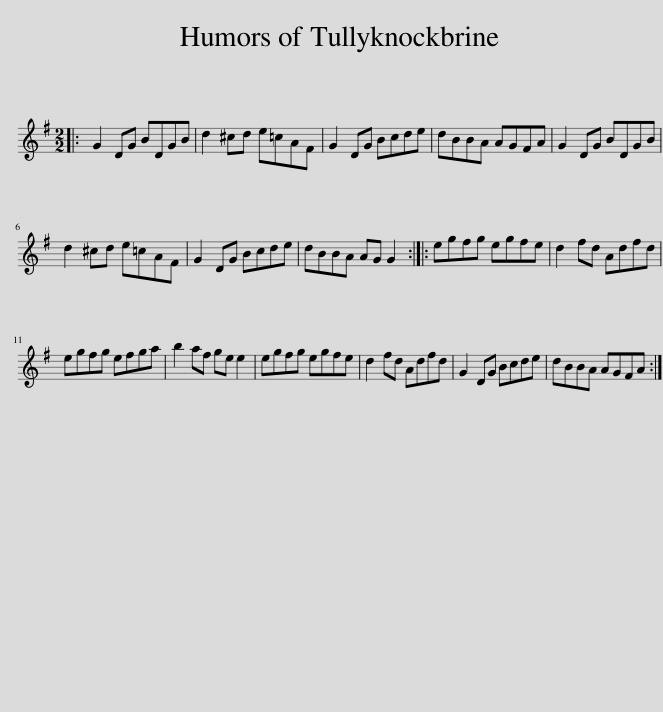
X:1
L:1/8
M:2/2
I:linebreak $
K:G
V:1 treble
V:1
|: G2 DG BDGB | d2 ^cd e=cAF | G2 DG Bcde | dBBA AGFA | G2 DG BDGB |$ %5
 d2 ^cd e=cAF | G2 DG Bcde | dBBA AG G2 :: egfg egfe | d2 fd Adfd |$ %10
 egfg efga | b2 af ge e2 | egfg egfe | d2 fd Adfd | G2 DG Bcde | %15
 dBBA AGFA :| %16
